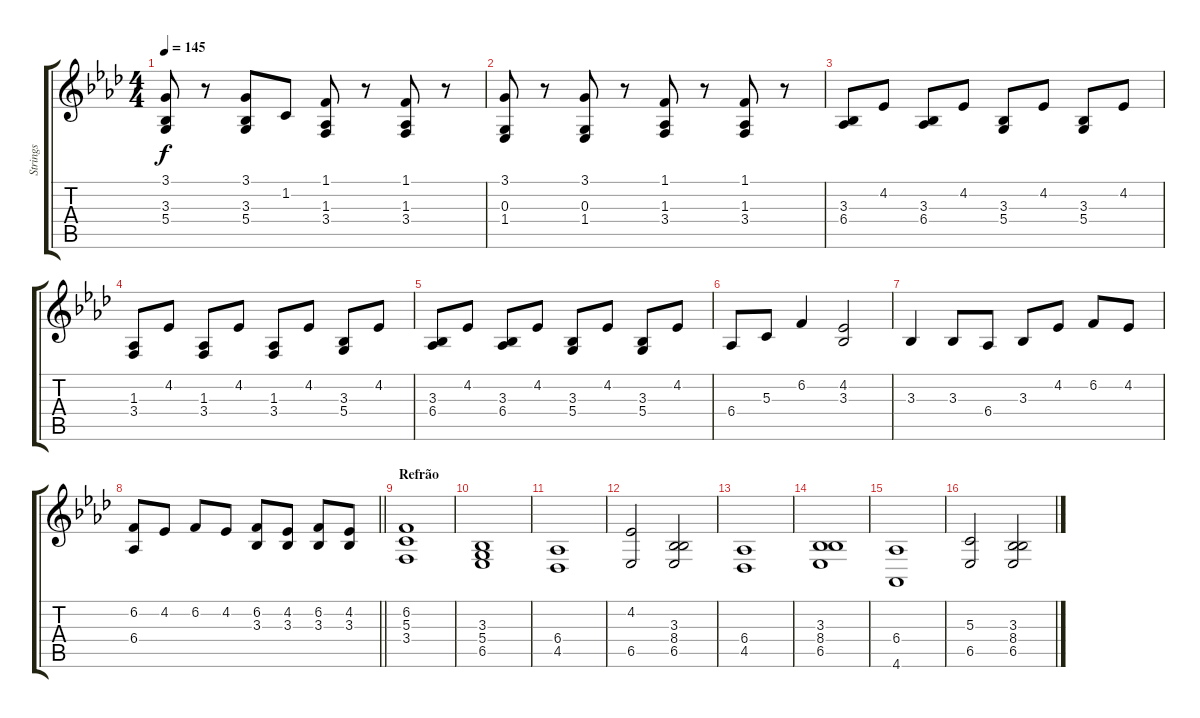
\track ("Strings" "Strings") {instrument stringensemble1}
\staff {score tabs}
\tuning (E4 B3 G3 D3 A2 E2) {hide}
\ts (4 4)
\tempo 145
\clef g2
\ks ab
(3.1 3.3 5.4).8{dy f} r.8 (3.1 3.3 5.4).8 1.2.8 (1.1 1.3 3.4).8 r.8 (1.1 1.3 3.4).8 r.8 |
(3.1 0.3 1.4).8 r.8 (3.1 0.3 1.4).8 r.8 (1.1 1.3 3.4).8 r.8 (1.1 1.3 3.4).8 r.8 |
(3.3 6.4).8 4.2.8 (3.3 6.4).8 4.2.8 (3.3 5.4).8 4.2.8 (3.3 5.4).8 4.2.8 |
(1.3 3.4).8 4.2.8 (1.3 3.4).8 4.2.8 (1.3 3.4).8 4.2.8 (3.3 5.4).8 4.2.8 |
(3.3 6.4).8 4.2.8 (3.3 6.4).8 4.2.8 (3.3 5.4).8 4.2.8 (3.3 5.4).8 4.2.8 |
6.4.8 5.3.8 6.2.4 (4.2 3.3).2 |
3.3.4 3.3.8 6.4.8 3.3.8 4.2.8 6.2.8 4.2.8 |
\barLineRight lightlight
(6.2 6.4).8 4.2.8 6.2.8 4.2.8 (6.2 3.3).8 (4.2 3.3).8 (6.2 3.3).8 (4.2 3.3).8 |
\section ("" "Refrão")
(6.2 5.3 3.4).1{volume 8} |
(3.3 5.4 6.5).1 |
(6.4 4.5).1 |
(4.2 6.5).2 (3.3 8.4 6.5).2 |
(6.4 4.5).1 |
(3.3 8.4 6.5).1 |
(6.4 4.6).1 |
(5.3 6.5).2 (3.3 8.4 6.5).2
